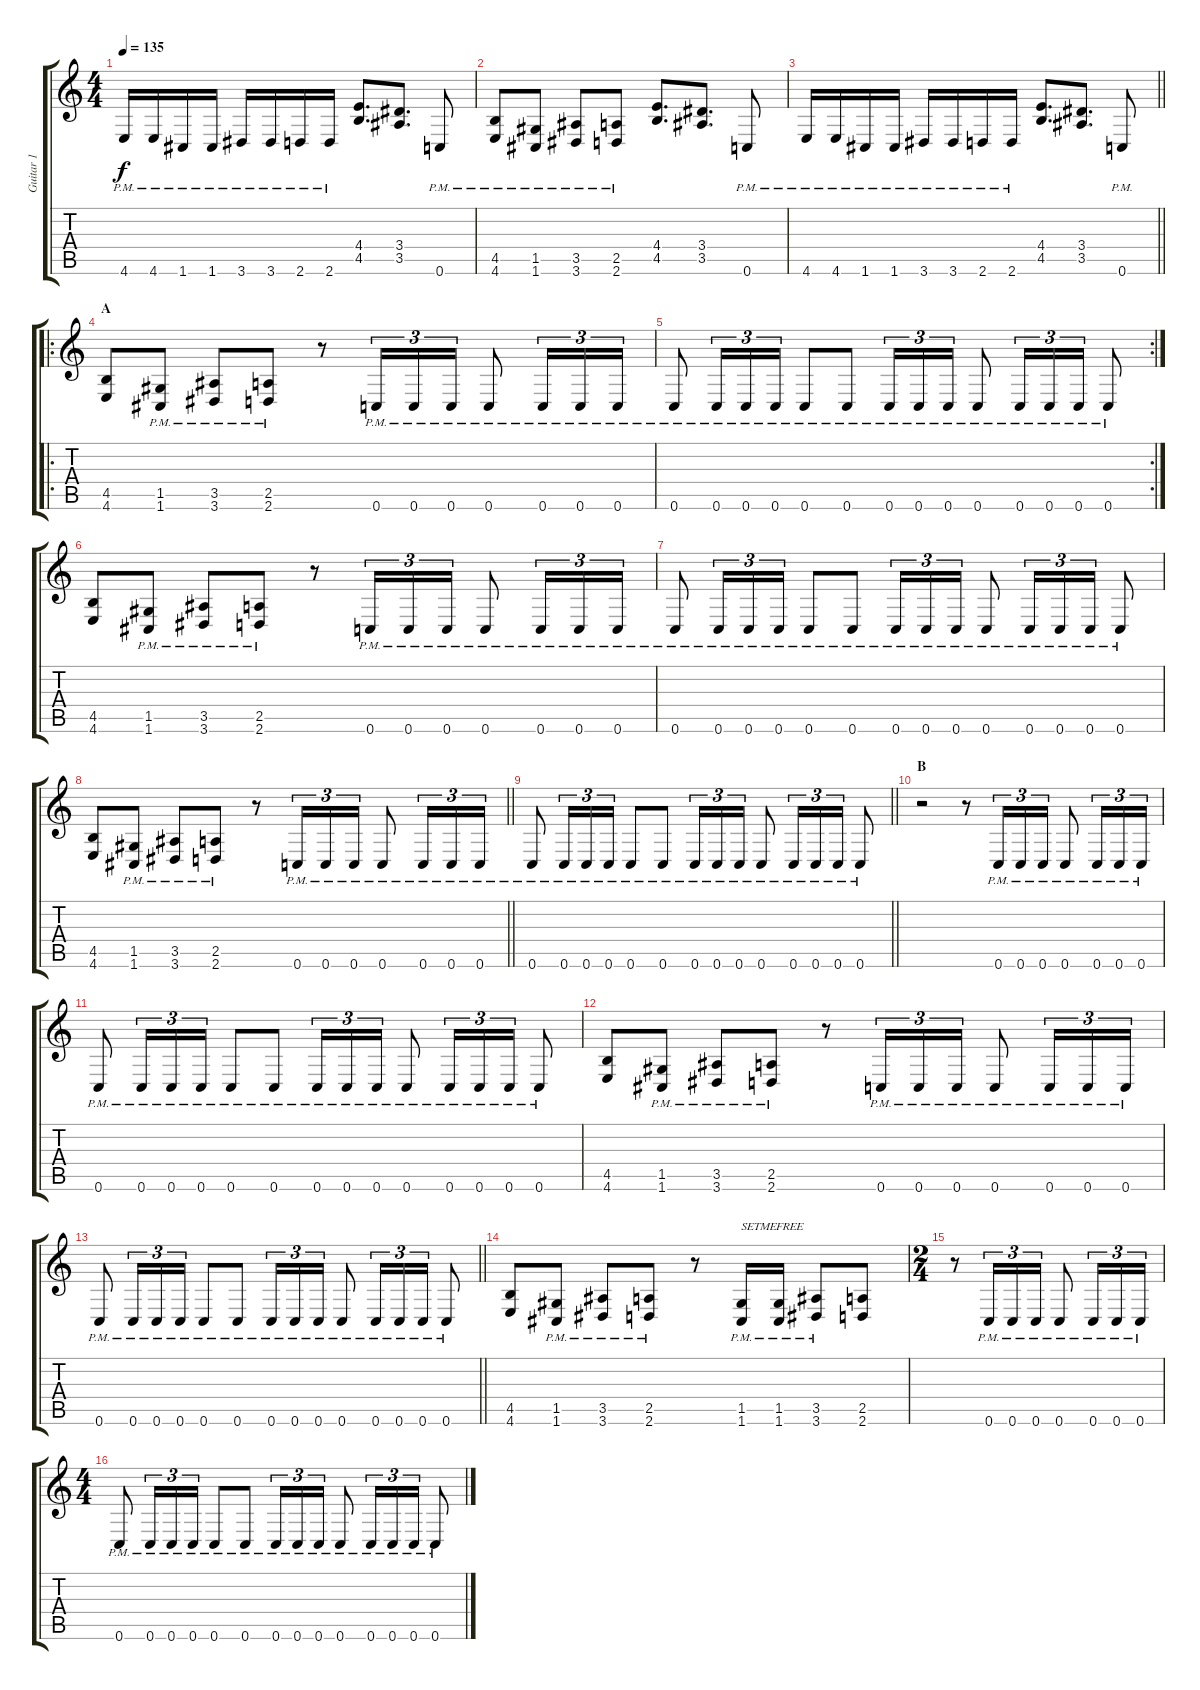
\track ("Guitar 1" "Guitar 1") {instrument distortionguitar}
\staff {score tabs}
\tuning (D4 A3 F3 C3 G2 C2) {hide}
\ts (4 4)
\tempo 135
\clef g2
\ks c
4.6{pm}.16{dy f} 4.6{pm}.16 1.6{pm}.16 1.6{pm}.16 3.6{pm}.16 3.6{pm}.16 2.6{pm}.16 2.6{pm}.16 (4.4 4.5).8{d} (3.4 3.5).8{d} 0.6{pm}.8 |
(4.5{pm} 4.6{pm}).8 (1.5{pm} 1.6{pm}).8 (3.5{pm} 3.6{pm}).8 (2.5{pm} 2.6{pm}).8 (4.4 4.5).8{d} (3.4 3.5).8{d} 0.6{pm}.8 |
\barLineRight lightlight
4.6{pm}.16 4.6{pm}.16 1.6{pm}.16 1.6{pm}.16 3.6{pm}.16 3.6{pm}.16 2.6{pm}.16 2.6{pm}.16 (4.4 4.5).8{d} (3.4 3.5).8{d} 0.6{pm}.8 |
\ro
\section ("" "A")
(4.5 4.6).8 (1.5{pm} 1.6{pm}).8 (3.5{pm} 3.6{pm}).8 (2.5{pm} 2.6{pm}).8 r.8 0.6{pm}.16{tu (3 2)} 0.6{pm}.16{tu (3 2)} 0.6{pm}.16{tu (3 2)} 0.6{pm}.8 0.6{pm}.16{tu (3 2)} 0.6{pm}.16{tu (3 2)} 0.6{pm}.16{tu (3 2)} |
\rc 2
0.6{pm}.8 0.6{pm}.16{tu (3 2)} 0.6{pm}.16{tu (3 2)} 0.6{pm}.16{tu (3 2)} 0.6{pm}.8 0.6{pm}.8 0.6{pm}.16{tu (3 2)} 0.6{pm}.16{tu (3 2)} 0.6{pm}.16{tu (3 2)} 0.6{pm}.8 0.6{pm}.16{tu (3 2)} 0.6{pm}.16{tu (3 2)} 0.6{pm}.16{tu (3 2)} 0.6{pm}.8 |
(4.5 4.6).8 (1.5{pm} 1.6{pm}).8 (3.5{pm} 3.6{pm}).8 (2.5{pm} 2.6{pm}).8 r.8 0.6{pm}.16{tu (3 2)} 0.6{pm}.16{tu (3 2)} 0.6{pm}.16{tu (3 2)} 0.6{pm}.8 0.6{pm}.16{tu (3 2)} 0.6{pm}.16{tu (3 2)} 0.6{pm}.16{tu (3 2)} |
0.6{pm}.8 0.6{pm}.16{tu (3 2)} 0.6{pm}.16{tu (3 2)} 0.6{pm}.16{tu (3 2)} 0.6{pm}.8 0.6{pm}.8 0.6{pm}.16{tu (3 2)} 0.6{pm}.16{tu (3 2)} 0.6{pm}.16{tu (3 2)} 0.6{pm}.8 0.6{pm}.16{tu (3 2)} 0.6{pm}.16{tu (3 2)} 0.6{pm}.16{tu (3 2)} 0.6{pm}.8 |
\barLineRight lightlight
(4.5 4.6).8 (1.5{pm} 1.6{pm}).8 (3.5{pm} 3.6{pm}).8 (2.5{pm} 2.6{pm}).8 r.8 0.6{pm}.16{tu (3 2)} 0.6{pm}.16{tu (3 2)} 0.6{pm}.16{tu (3 2)} 0.6{pm}.8 0.6{pm}.16{tu (3 2)} 0.6{pm}.16{tu (3 2)} 0.6{pm}.16{tu (3 2)} |
\section ("" "")
\barLineRight lightlight
0.6{pm}.8 0.6{pm}.16{tu (3 2)} 0.6{pm}.16{tu (3 2)} 0.6{pm}.16{tu (3 2)} 0.6{pm}.8 0.6{pm}.8 0.6{pm}.16{tu (3 2)} 0.6{pm}.16{tu (3 2)} 0.6{pm}.16{tu (3 2)} 0.6{pm}.8 0.6{pm}.16{tu (3 2)} 0.6{pm}.16{tu (3 2)} 0.6{pm}.16{tu (3 2)} 0.6{pm}.8 |
\section ("" "B")
r.2 r.8 0.6{pm}.16{tu (3 2)} 0.6{pm}.16{tu (3 2)} 0.6{pm}.16{tu (3 2)} 0.6{pm}.8 0.6{pm}.16{tu (3 2)} 0.6{pm}.16{tu (3 2)} 0.6{pm}.16{tu (3 2)} |
0.6{pm}.8 0.6{pm}.16{tu (3 2)} 0.6{pm}.16{tu (3 2)} 0.6{pm}.16{tu (3 2)} 0.6{pm}.8 0.6{pm}.8 0.6{pm}.16{tu (3 2)} 0.6{pm}.16{tu (3 2)} 0.6{pm}.16{tu (3 2)} 0.6{pm}.8 0.6{pm}.16{tu (3 2)} 0.6{pm}.16{tu (3 2)} 0.6{pm}.16{tu (3 2)} 0.6{pm}.8 |
(4.5 4.6).8 (1.5{pm} 1.6{pm}).8 (3.5{pm} 3.6{pm}).8 (2.5{pm} 2.6{pm}).8 r.8 0.6{pm}.16{tu (3 2)} 0.6{pm}.16{tu (3 2)} 0.6{pm}.16{tu (3 2)} 0.6{pm}.8 0.6{pm}.16{tu (3 2)} 0.6{pm}.16{tu (3 2)} 0.6{pm}.16{tu (3 2)} |
\barLineRight lightlight
0.6{pm}.8 0.6{pm}.16{tu (3 2)} 0.6{pm}.16{tu (3 2)} 0.6{pm}.16{tu (3 2)} 0.6{pm}.8 0.6{pm}.8 0.6{pm}.16{tu (3 2)} 0.6{pm}.16{tu (3 2)} 0.6{pm}.16{tu (3 2)} 0.6{pm}.8 0.6{pm}.16{tu (3 2)} 0.6{pm}.16{tu (3 2)} 0.6{pm}.16{tu (3 2)} 0.6{pm}.8 |
\section ("" "")
(4.5 4.6).8 (1.5{pm} 1.6{pm}).8 (3.5{pm} 3.6{pm}).8 (2.5{pm} 2.6{pm}).8 r.8 (1.5{pm} 1.6{pm}).16{txt "SETMEFREE"} (1.5{pm} 1.6{pm}).16 (3.5{pm} 3.6{pm}).8 (2.5 2.6).8 |
\ts (2 4)
r.8 0.6{pm}.16{tu (3 2)} 0.6{pm}.16{tu (3 2)} 0.6{pm}.16{tu (3 2)} 0.6{pm}.8 0.6{pm}.16{tu (3 2)} 0.6{pm}.16{tu (3 2)} 0.6{pm}.16{tu (3 2)} |
\ts (4 4)
0.6{pm}.8 0.6{pm}.16{tu (3 2)} 0.6{pm}.16{tu (3 2)} 0.6{pm}.16{tu (3 2)} 0.6{pm}.8 0.6{pm}.8 0.6{pm}.16{tu (3 2)} 0.6{pm}.16{tu (3 2)} 0.6{pm}.16{tu (3 2)} 0.6{pm}.8 0.6{pm}.16{tu (3 2)} 0.6{pm}.16{tu (3 2)} 0.6{pm}.16{tu (3 2)} 0.6{pm}.8
